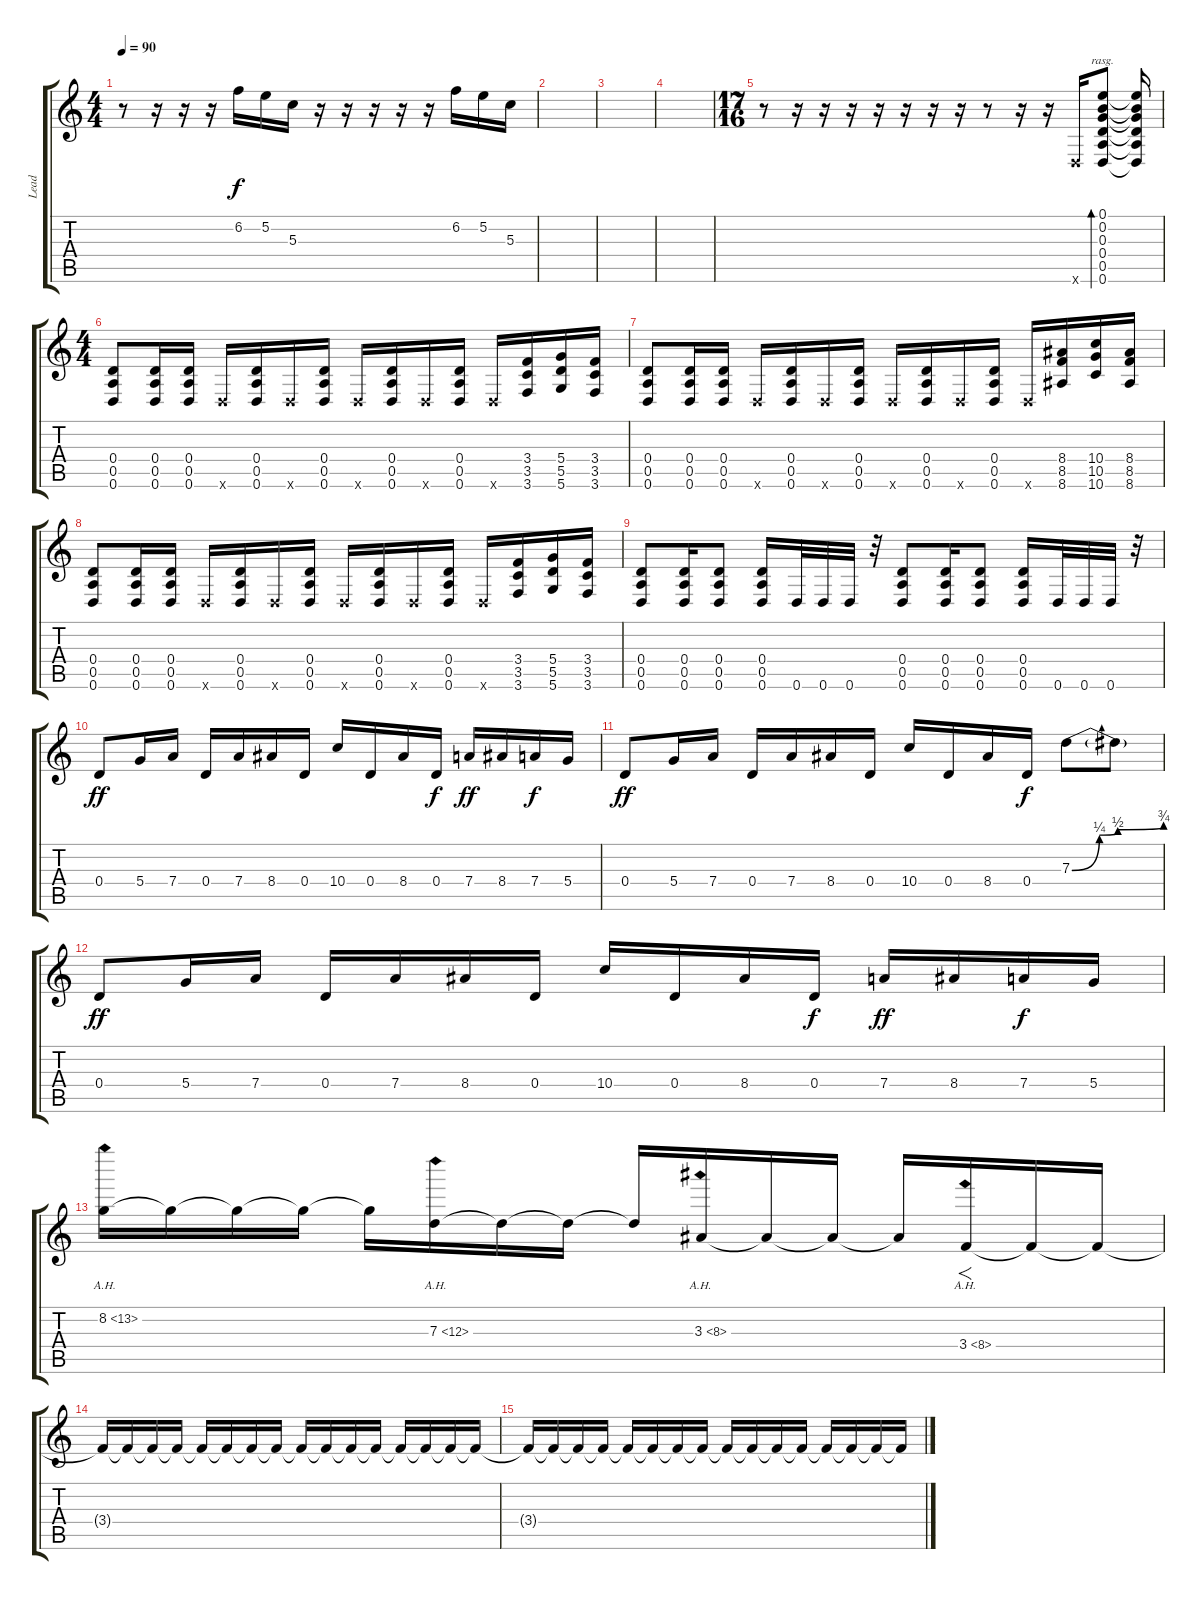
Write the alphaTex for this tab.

\track ("Lead" "Lead") {instrument distortionguitar}
\staff {score tabs}
\tuning (E4 B3 G3 D3 A2 D2) {hide}
\ts (4 4)
\tempo 90
\clef g2
\ks c
r.8{dy f} r.16 r.16 r.16 6.2.16 5.2.16 5.3.16 r.16 r.16 r.16 r.16 r.16 6.2.16 5.2.16 5.3.16 |
|
|
|
\ts (17 16)
r.8 r.16 r.16 r.16 r.16 r.16 r.16 r.16 r.8 r.16 r.16 0.6{x}.16 (0.1 0.2 0.3 0.4 0.5 0.6).8{bd 60 rasg ii instrument distortionguitar} (0.1{t} 0.2{t} 0.3{t} 0.4{t} 0.5{t} 0.6{t}).16 |
\ts (4 4)
(0.4 0.5 0.6).8{instrument distortionguitar} (0.4 0.5 0.6).16 (0.4 0.5 0.6).16 0.6{x}.16 (0.4 0.5 0.6).16 0.6{x}.16 (0.4 0.5 0.6).16 0.6{x}.16 (0.4 0.5 0.6).16 0.6{x}.16 (0.4 0.5 0.6).16 0.6{x}.16 (3.4 3.5 3.6).16 (5.4 5.5 5.6).16 (3.4 3.5 3.6).16 |
(0.4 0.5 0.6).8{instrument distortionguitar} (0.4 0.5 0.6).16 (0.4 0.5 0.6).16 0.6{x}.16 (0.4 0.5 0.6).16 0.6{x}.16 (0.4 0.5 0.6).16 0.6{x}.16 (0.4 0.5 0.6).16 0.6{x}.16 (0.4 0.5 0.6).16 0.6{x}.16 (8.4 8.5 8.6).16 (10.4 10.5 10.6).16 (8.4 8.5 8.6).16 |
(0.4 0.5 0.6).8{instrument distortionguitar} (0.4 0.5 0.6).16 (0.4 0.5 0.6).16 0.6{x}.16 (0.4 0.5 0.6).16 0.6{x}.16 (0.4 0.5 0.6).16 0.6{x}.16 (0.4 0.5 0.6).16 0.6{x}.16 (0.4 0.5 0.6).16 0.6{x}.16 (3.4 3.5 3.6).16 (5.4 5.5 5.6).16 (3.4 3.5 3.6).16 |
(0.4 0.5 0.6).8 (0.4 0.5 0.6).16 (0.4 0.5 0.6).8 (0.4 0.5 0.6).16 0.6.32 0.6.32 0.6.32 r.32 (0.4 0.5 0.6).8 (0.4 0.5 0.6).16 (0.4 0.5 0.6).8 (0.4 0.5 0.6).16 0.6.32 0.6.32 0.6.32 r.32 |
0.4.8{dy ff} 5.4.16 7.4.16 0.4.16 7.4.16 8.4.16 0.4.16 10.4.16 0.4.16 8.4.16 0.4.16{dy f} 7.4.16{dy ff} 8.4.16 7.4.16{dy f} 5.4.16 |
0.4.8{dy ff} 5.4.16 7.4.16 0.4.16 7.4.16 8.4.16 0.4.16 10.4.16 0.4.16 8.4.16 0.4.16{dy f} 7.3{be (custom 0 0 18 1 30 2 60 3)}.8 7.3{t}.8 |
0.4.8{dy ff} 5.4.16 7.4.16 0.4.16 7.4.16 8.4.16 0.4.16 10.4.16 0.4.16 8.4.16 0.4.16{dy f} 7.4.16{dy ff} 8.4.16 7.4.16{dy f} 5.4.16 |
8.2{ah 5}.16 8.2{t}.16 8.2{t}.16 8.2{t}.16 8.2{t}.16 7.3{ah 5}.16 7.3{t}.16 7.3{t}.16 7.3{t}.16 3.3{ah 5}.16 3.3{t}.16 3.3{t}.16 3.3{t}.16 3.4{ah 5}.16{f} 3.4{t}.16 3.4{t}.16 |
3.4{t}.16 3.4{t}.16 3.4{t}.16 3.4{t}.16 3.4{t}.16 3.4{t}.16 3.4{t}.16 3.4{t}.16 3.4{t}.16 3.4{t}.16 3.4{t}.16 3.4{t}.16 3.4{t}.16 3.4{t}.16 3.4{t}.16 3.4{t}.16 |
3.4{t}.16 3.4{t}.16 3.4{t}.16 3.4{t}.16 3.4{t}.16 3.4{t}.16 3.4{t}.16 3.4{t}.16 3.4{t}.16 3.4{t}.16 3.4{t}.16 3.4{t}.16 3.4{t}.16 3.4{t}.16 3.4{t}.16 3.4{t}.16
